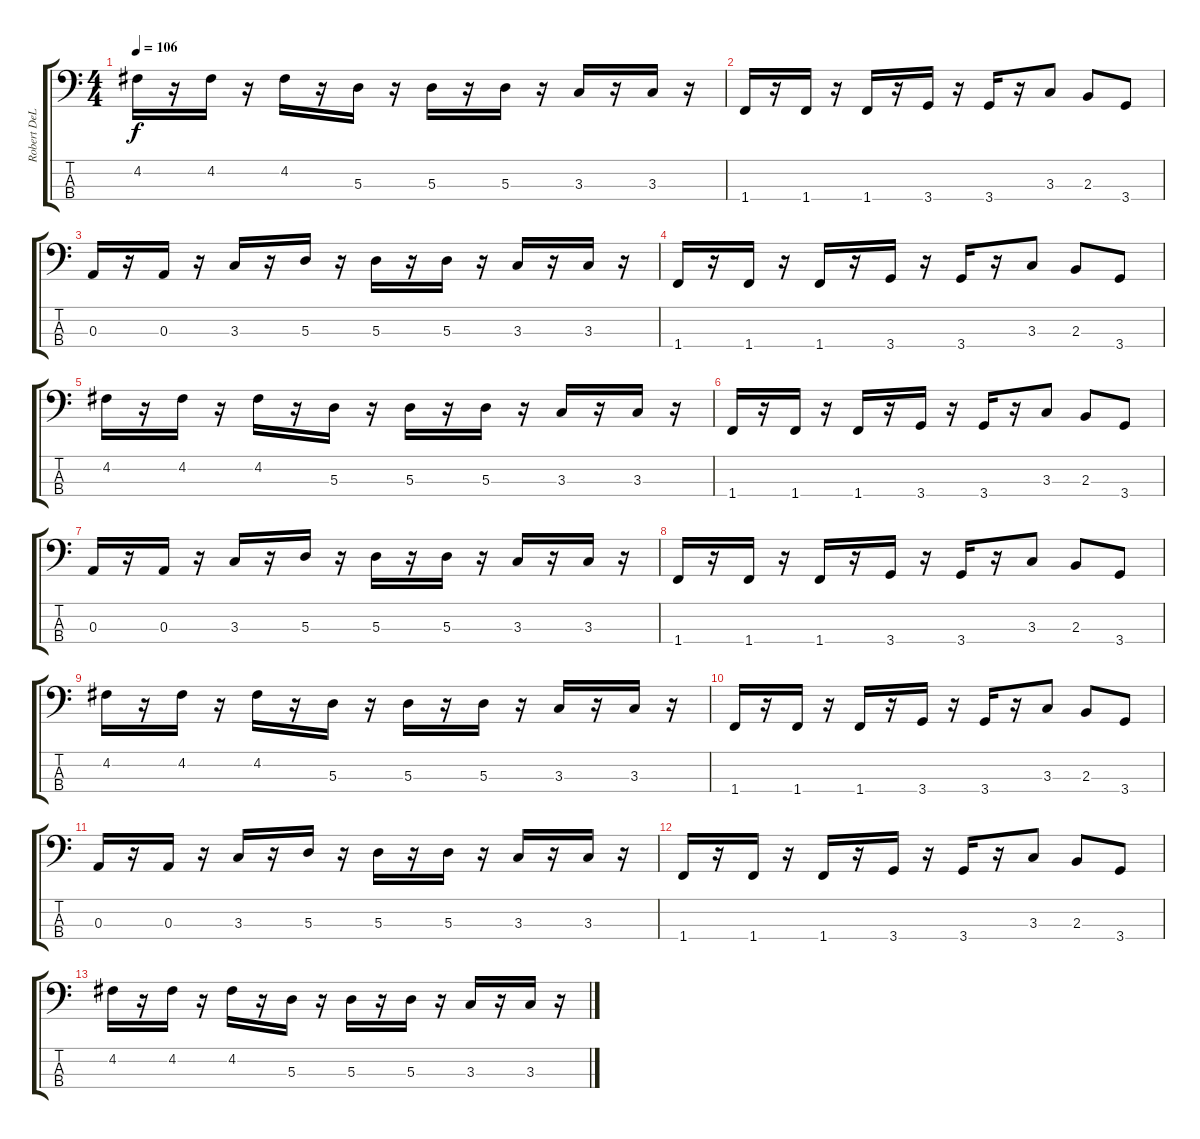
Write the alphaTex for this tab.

\track ("Robert DeLeo" "Robert DeL") {instrument electricbassfinger}
\staff {score tabs}
\tuning (G2 D2 A1 E1) {hide}
\ts (4 4)
\tempo 106
\clef f4
\ks c
4.2.16{dy f} r.16 4.2.16 r.16 4.2.16 r.16 5.3.16 r.16 5.3.16 r.16 5.3.16 r.16 3.3.16 r.16 3.3.16 r.16 |
1.4.16 r.16 1.4.16 r.16 1.4.16 r.16 3.4.16 r.16 3.4.16 r.16 3.3.8 2.3.8 3.4.8 |
0.3.16 r.16 0.3.16 r.16 3.3.16 r.16 5.3.16 r.16 5.3.16 r.16 5.3.16 r.16 3.3.16 r.16 3.3.16 r.16 |
1.4.16 r.16 1.4.16 r.16 1.4.16 r.16 3.4.16 r.16 3.4.16 r.16 3.3.8 2.3.8 3.4.8 |
4.2.16 r.16 4.2.16 r.16 4.2.16 r.16 5.3.16 r.16 5.3.16 r.16 5.3.16 r.16 3.3.16 r.16 3.3.16 r.16 |
1.4.16 r.16 1.4.16 r.16 1.4.16 r.16 3.4.16 r.16 3.4.16 r.16 3.3.8 2.3.8 3.4.8 |
0.3.16 r.16 0.3.16 r.16 3.3.16 r.16 5.3.16 r.16 5.3.16 r.16 5.3.16 r.16 3.3.16 r.16 3.3.16 r.16 |
1.4.16 r.16 1.4.16 r.16 1.4.16 r.16 3.4.16 r.16 3.4.16 r.16 3.3.8 2.3.8 3.4.8 |
4.2.16 r.16 4.2.16 r.16 4.2.16 r.16 5.3.16 r.16 5.3.16 r.16 5.3.16 r.16 3.3.16 r.16 3.3.16 r.16 |
1.4.16 r.16 1.4.16 r.16 1.4.16 r.16 3.4.16 r.16 3.4.16 r.16 3.3.8 2.3.8 3.4.8 |
0.3.16 r.16 0.3.16 r.16 3.3.16 r.16 5.3.16 r.16 5.3.16 r.16 5.3.16 r.16 3.3.16 r.16 3.3.16 r.16 |
1.4.16 r.16 1.4.16 r.16 1.4.16 r.16 3.4.16 r.16 3.4.16 r.16 3.3.8 2.3.8 3.4.8 |
4.2.16 r.16 4.2.16 r.16 4.2.16 r.16 5.3.16 r.16 5.3.16 r.16 5.3.16 r.16 3.3.16 r.16 3.3.16 r.16
